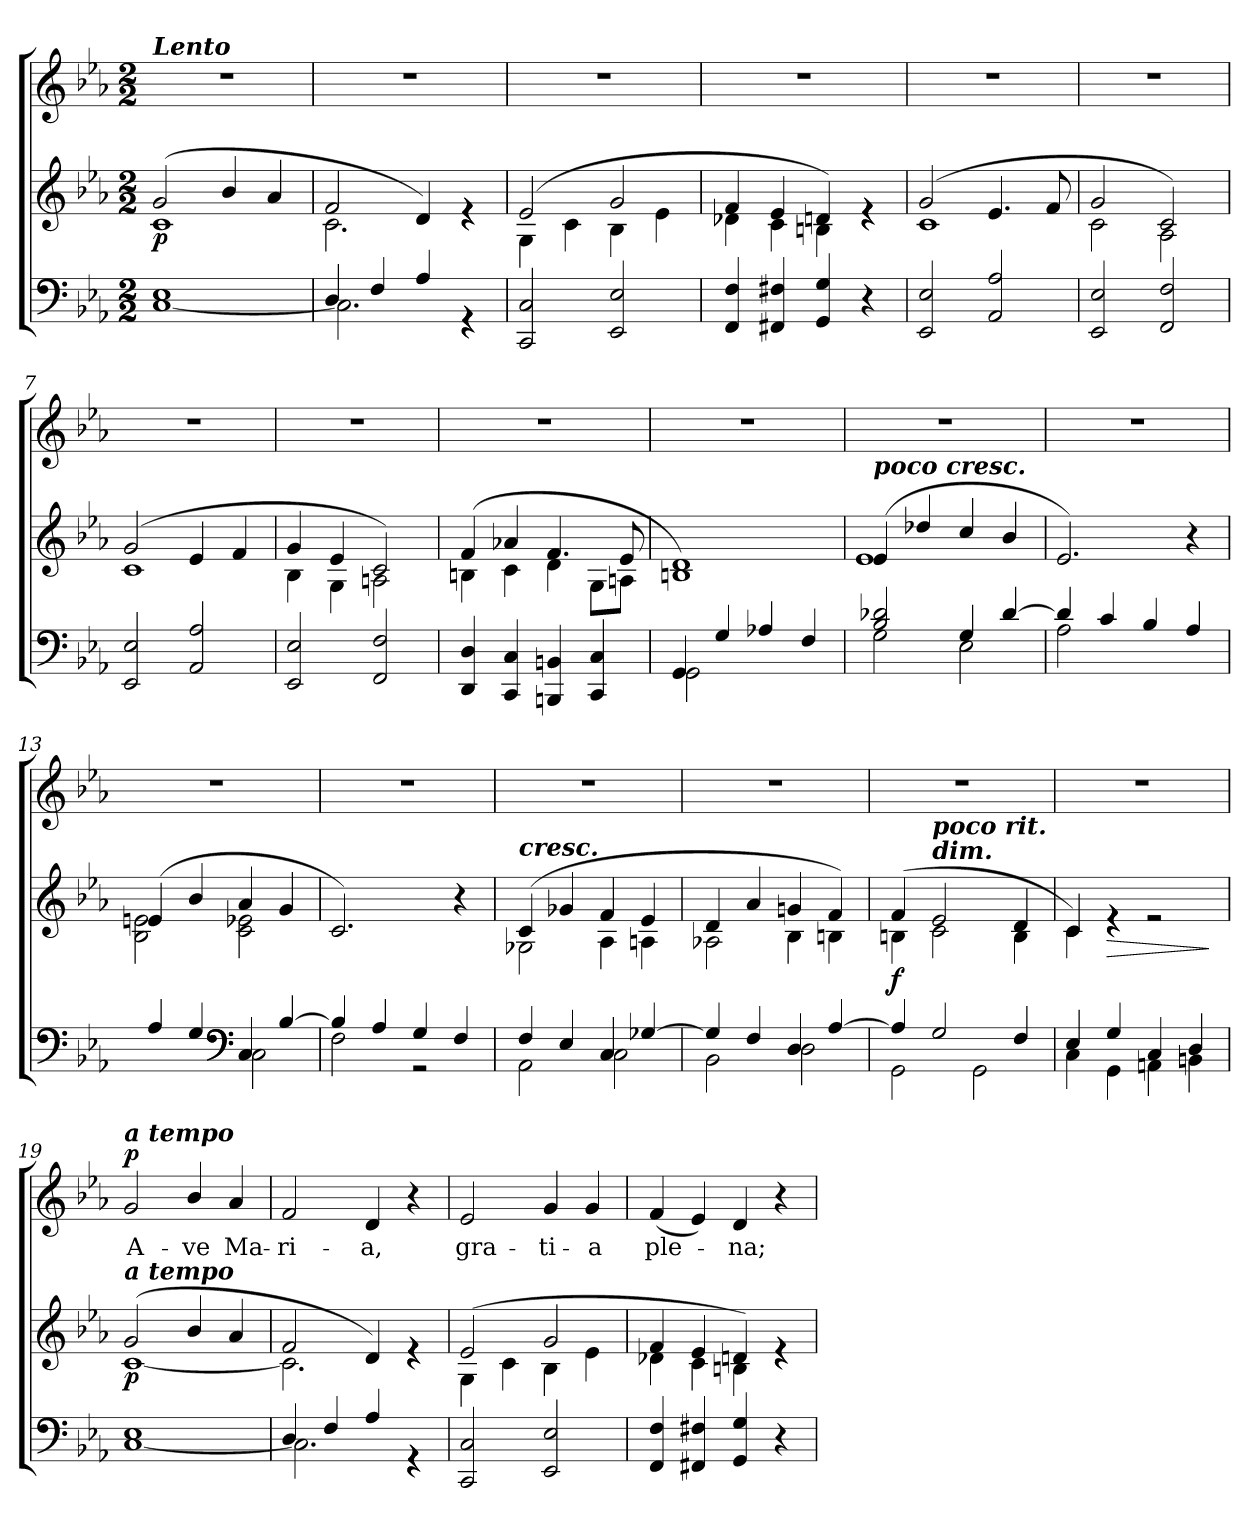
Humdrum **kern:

**kern	**kern	**dynam	**kern	**text	**dynam
*part2	*part2	*part2	*part1	*part1	*part1
*staff3	*staff2	*staff2/3	*staff1	*staff1	*staff1
*clefF4	*clefG2	*	*clefG2	*	*
*k[b-e-a-]	*k[b-e-a-]	*	*k[b-e-a-]	*	*
*M2/2	*M2/2	*	*M2/2	*	*
=1	=1	=1	=1	=1	=1
*^	*^	*	*	*	*
!	!	!	!	!	!LO:TX:a:Bi:t=Lento	!	!
!	!	!	!	!LO:DY:b	!	!	!
1E-	[1C	(>2g/	1c	p	1r	.	.
.	.	4b-/	.	.	.	.	.
.	.	4a-/	.	.	.	.	.
=2	=2	=2	=2	=2	=2	=2	=2
4D/	2.C\]	2f/	2.c\	.	1r	.	.
4F/	.	.	.	.	.	.	.
4A-/	.	4d/)	.	.	.	.	.
4rGG	4rGG	4re	4re	.	.	.	.
*v	*v	*	*	*	*	*	*
=3	=3	=3	=3	=3	=3	=3
2CC/ 2C/	(>2e-/	4G\	.	1r	.	.
.	.	4c\	.	.	.	.
2EE-/ 2E-/	2g/	4B-\	.	.	.	.
.	.	4e-\	.	.	.	.
=4	=4	=4	=4	=4	=4	=4
4FF/ 4F/	4f/	4d-X\	.	1r	.	.
4FF#X/ 4F#X/	4e-/	4c\	.	.	.	.
4GG/ 4G/	4dn/)	4Bn\	.	.	.	.
4r	4re	4re	.	.	.	.
=5	=5	=5	=5	=5	=5	=5
2EE-/ 2E-/	(>2g/	1c	.	1r	.	.
2AA-/ 2A-/	4.e-/	.	.	.	.	.
.	8f/	.	.	.	.	.
=6	=6	=6	=6	=6	=6	=6
2EE-/ 2E-/	2g/	2c\	.	1r	.	.
2FF/ 2F/	2c/)	2A-\	.	.	.	.
=7	=7	=7	=7	=7	=7	=7
2EE-/ 2E-/	(>2g/	1c	.	1r	.	.
2AA-/ 2A-/	4e-/	.	.	.	.	.
.	4f/	.	.	.	.	.
=8	=8	=8	=8	=8	=8	=8
2EE-/ 2E-/	4g/	4B-\	.	1r	.	.
.	4e-/	4G\	.	.	.	.
2FF/ 2F/	2c/)	2An\	.	.	.	.
!!LO:LB:g=z
=9	=9	=9	=9	=9	=9	=9
4DD/ 4D/	(>4f/	4Bn\	.	1r	.	.
4CC/ 4C/	4a-X/	4c\	.	.	.	.
4BBBn/ 4BBn/	4.f/	4d\	.	.	.	.
4CC/ 4C/	.	8G\L	.	.	.	.
.	8e-/	8An\J	.	.	.	.
=10	=10	=10	=10	=10	=10	=10
*^	*	*	*	*	*	*
4GG/	2GG\	1d)	1Bn	.	1r	.	.
4G/	.	.	.	.	.	.	.
4A-X/	2ryy	.	.	.	.	.	.
4F/	.	.	.	.	.	.	.
=11	=11	=11	=11	=11	=11	=11	=11
!	!	!LO:TX:a:Bi:t=poco cresc.	!	!	!	!	!
2B-/ 2d-X/	2G\	(>4e-/	1e-	.	1r	.	.
.	.	4dd-X/	.	.	.	.	.
4G/	2E-\	4cc/	.	.	.	.	.
[4d-/	.	4b-/	.	.	.	.	.
*	*	*v	*v	*	*	*	*
=12	=12	=12	=12	=12	=12	=12
4d-/]	2A-\	2.e-/)	.	1r	.	.
4c/	.	.	.	.	.	.
4B-/	2ryy	.	.	.	.	.
4A-/	.	4r	.	.	.	.
=13	=13	=13	=13	=13	=13	=13
*	*	*^	*	*	*	*
4A-/	2ryy	(>4en/	2B-\ 2e\	.	1r	.	.
4G/	.	4b-/	.	.	.	.	.
*clefF4	*	*	*	*	*	*	*
4C/	2C\	4a-/	2c\ 2e-X\	.	.	.	.
[4B-/	.	4g/	.	.	.	.	.
*	*	*v	*v	*	*	*	*
=14	=14	=14	=14	=14	=14	=14
4B-/]	2F\	2.c/)	.	1r	.	.
4A-/	.	.	.	.	.	.
4G/	2rGG	.	.	.	.	.
4F/	.	4r	.	.	.	.
!!LO:LB:g=z
=15	=15	=15	=15	=15	=15	=15
*	*	*^	*	*	*	*
!	!	!LO:TX:a:Bi:t=cresc.	!	!	!	!	!
4F/	2AA-\	(>4c/	2G-X\	.	1r	.	.
4E-/	.	4g-X/	.	.	.	.	.
4C/	2C\	4f/	4A-\	.	.	.	.
[4G-X/	.	4e-/	4An\	.	.	.	.
=16	=16	=16	=16	=16	=16	=16	=16
4G-/]	2BB-\	4d/	2A-X\	.	1r	.	.
4F/	.	4a-/	.	.	.	.	.
4D/	2D\	4gn/	4B-\	.	.	.	.
[4A-/	.	4f/)	4Bn\	.	.	.	.
=17	=17	=17	=17	=17	=17	=17	=17
!	!	!	!	!LO:DY:b	!	!	!
4A-/]	2GG\	(>4f/	4Bn\	f	1r	.	.
!	!	!LO:TX:a:Bi:t=dim.	!	!	!	!	!
!	!	!LO:TX:a:Bi:t=poco rit.	!	!	!	!	!
2G/	.	2e-/	2c\	.	.	.	.
.	2GG\	.	.	.	.	.	.
4F/	.	4d/	4B\	.	.	.	.
=18	=18	=18	=18	=18	=18	=18	=18
4E-/	4C\	4c/)	4c\	.	1r	.	.
!	!	!	!	!LO:HP:b	!	!	!
4G/	4GG\	4re	4re	>	.	.	.
4C/	4AAn\	2re	2re	.	.	.	.
4D/	4BBn\	.	.	.	.	.	.
*v	*v	*	*	*	*	*	*
*	*v	*v	*	*	*	*
.	.	]	.	.	.
=19	=19	=19	=19	=19	=19
*^	*^	*	*	*	*
!	!	!	!	!	!LO:TX:a:Bi:t=a tempo	!	!
!	!	!LO:TX:a:Bi:t=a tempo	!	!	!	!	!
!	!	!	!	!LO:DY:b	!	!LO:LY:b	!LO:DY:b
1E-	[1C	(>2g/	[1c	p	2g/	A-	p
!	!	!	!	!	!	!LO:LY:b	!
.	.	4b-/	.	.	4b-/	-ve	.
!	!	!	!	!	!	!LO:LY:b	!
.	.	4a-/	.	.	4a-/	Ma-	.
=20	=20	=20	=20	=20	=20	=20	=20
!	!	!	!	!	!	!LO:LY:b	!
4D/	2.C\]	2f/	2.c\]	.	2f/	-ri-	.
4F/	.	.	.	.	.	.	.
!	!	!	!	!	!	!LO:LY:b	!
4A-/	.	4d/)	.	.	4d/	-a,	.
4rGG	4rGG	4re	4re	.	4r	.	.
=21	=21	=21	=21	=21	=21	=21	=21
!	!	!	!	!	!	!LO:LY:b	!
*v	*v	*	*	*	*	*	*
2CC/ 2C/	(>2e-/	4G\	.	2e-/	gra-	.
.	.	4c\	.	.	.	.
!	!	!	!	!	!LO:LY:b	!
2EE-/ 2E-/	2g/	4B-\	.	4g/	-ti-	.
!	!	!	!	!	!LO:LY:b	!
.	.	4e-\	.	4g/	-a	.
!!LO:PB:g=z
=22	=22	=22	=22	=22	=22	=22
!	!	!	!	!	!LO:LY:b	!
4FF/ 4F/	4f/	4d-X\	.	(<4f/	ple-	.
4FF#X/ 4F#X/	4e-/	4c\	.	4e-/)	.	.
!	!	!	!	!	!LO:LY:b	!
4GG/ 4G/	4dn/)	4Bn\	.	4d/	-na;	.
4r	4re	4re	.	4r	.	.
*	*v	*v	*	*	*	*
=	=	=	=	=	=
*-	*-	*-	*-	*-	*-
